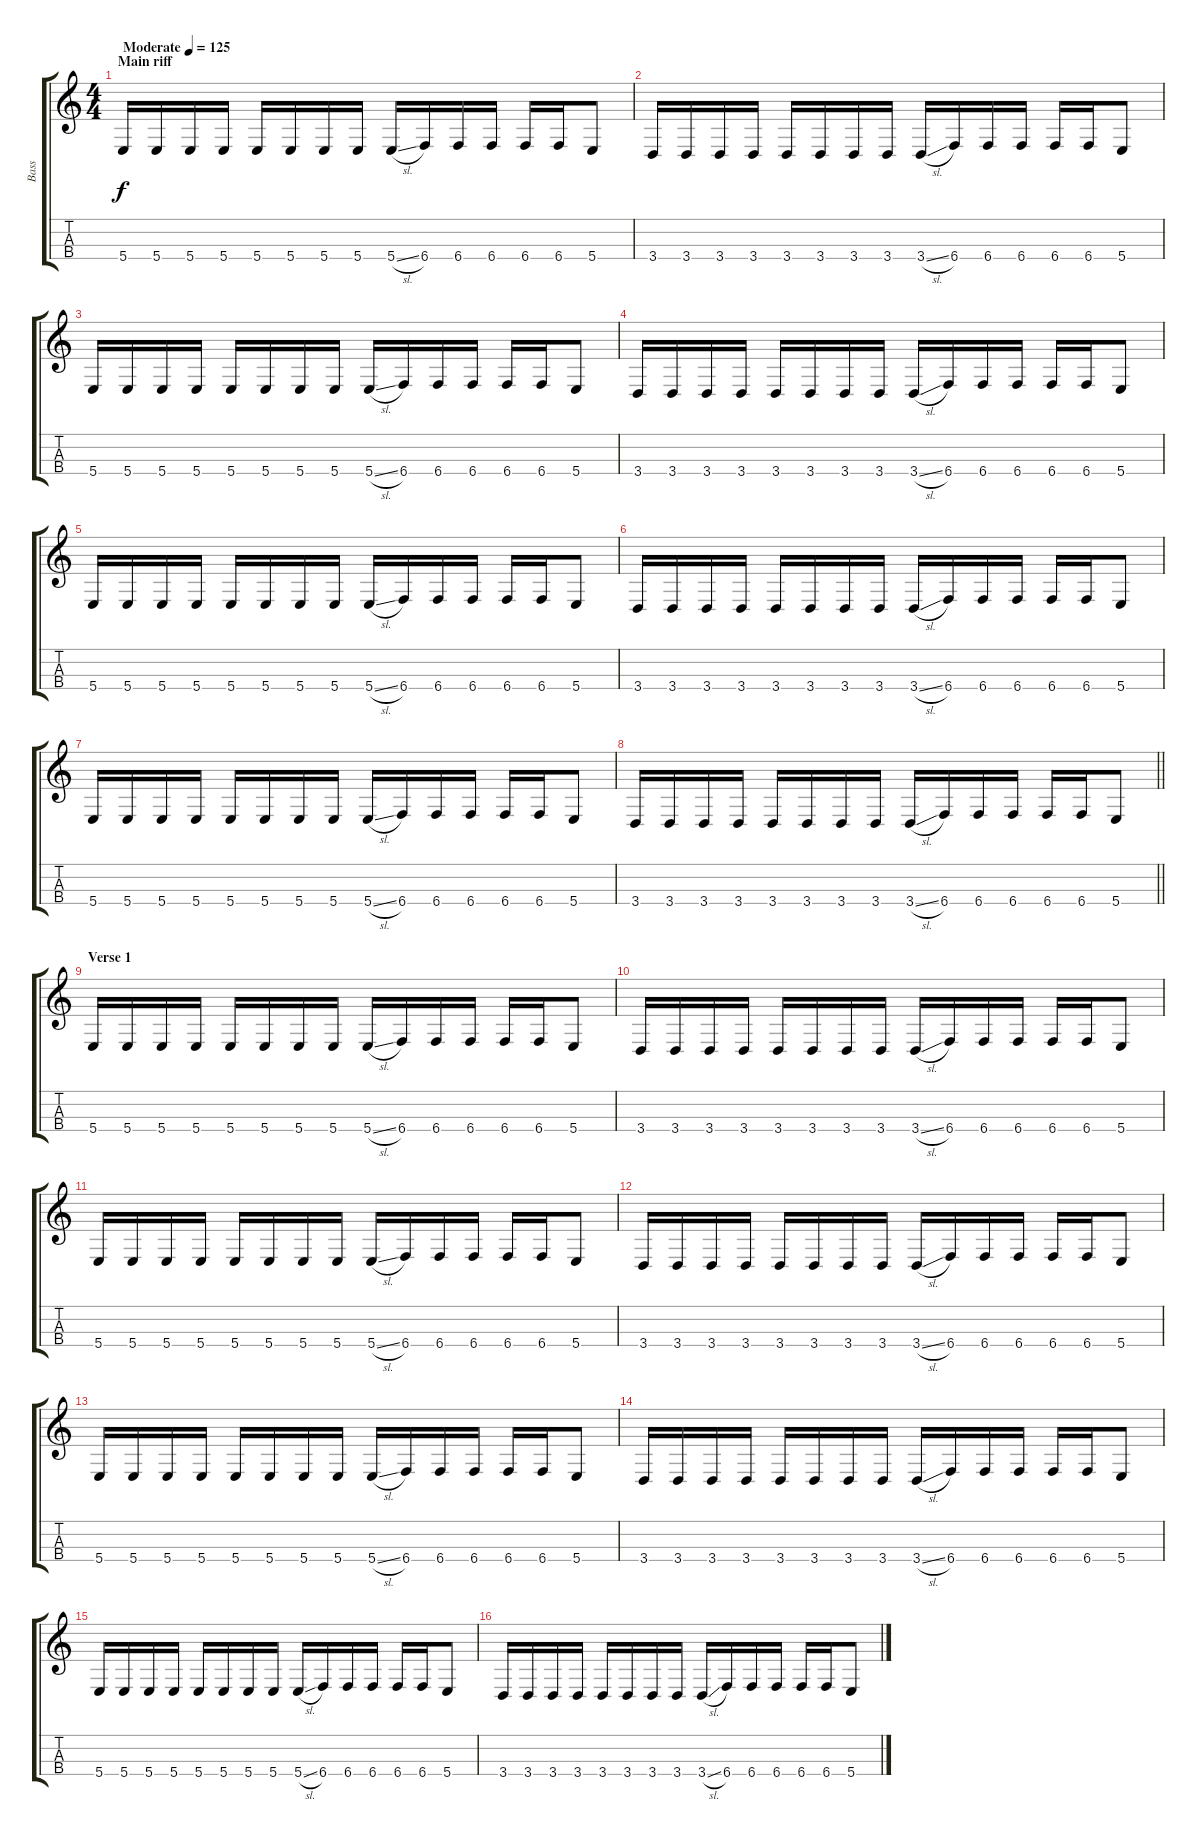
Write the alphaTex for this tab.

\track ("Bass" "Bass") {instrument electricbassfinger}
\staff {score tabs}
\tuning (D3 A2 E2 B1) {hide}
\ts (4 4)
\section ("" "Main riff")
\tempo (125 "Moderate")
\clef g2
\ks c
5.4.16{dy f instrument electricbassfinger} 5.4.16 5.4.16 5.4.16 5.4.16 5.4.16 5.4.16 5.4.16 5.4{sl}.16 6.4.16 6.4.16 6.4.16 6.4.16 6.4.16 5.4.8 |
3.4.16 3.4.16 3.4.16 3.4.16 3.4.16 3.4.16 3.4.16 3.4.16 3.4{sl}.16 6.4.16 6.4.16 6.4.16 6.4.16 6.4.16 5.4.8 |
5.4.16 5.4.16 5.4.16 5.4.16 5.4.16 5.4.16 5.4.16 5.4.16 5.4{sl}.16 6.4.16 6.4.16 6.4.16 6.4.16 6.4.16 5.4.8 |
3.4.16 3.4.16 3.4.16 3.4.16 3.4.16 3.4.16 3.4.16 3.4.16 3.4{sl}.16 6.4.16 6.4.16 6.4.16 6.4.16 6.4.16 5.4.8 |
5.4.16 5.4.16 5.4.16 5.4.16 5.4.16 5.4.16 5.4.16 5.4.16 5.4{sl}.16 6.4.16 6.4.16 6.4.16 6.4.16 6.4.16 5.4.8 |
3.4.16 3.4.16 3.4.16 3.4.16 3.4.16 3.4.16 3.4.16 3.4.16 3.4{sl}.16 6.4.16 6.4.16 6.4.16 6.4.16 6.4.16 5.4.8 |
5.4.16 5.4.16 5.4.16 5.4.16 5.4.16 5.4.16 5.4.16 5.4.16 5.4{sl}.16 6.4.16 6.4.16 6.4.16 6.4.16 6.4.16 5.4.8 |
\barLineRight lightlight
3.4.16 3.4.16 3.4.16 3.4.16 3.4.16 3.4.16 3.4.16 3.4.16 3.4{sl}.16 6.4.16 6.4.16 6.4.16 6.4.16 6.4.16 5.4.8 |
\section ("" "Verse 1")
5.4.16 5.4.16 5.4.16 5.4.16 5.4.16 5.4.16 5.4.16 5.4.16 5.4{sl}.16 6.4.16 6.4.16 6.4.16 6.4.16 6.4.16 5.4.8 |
3.4.16 3.4.16 3.4.16 3.4.16 3.4.16 3.4.16 3.4.16 3.4.16 3.4{sl}.16 6.4.16 6.4.16 6.4.16 6.4.16 6.4.16 5.4.8 |
5.4.16 5.4.16 5.4.16 5.4.16 5.4.16 5.4.16 5.4.16 5.4.16 5.4{sl}.16 6.4.16 6.4.16 6.4.16 6.4.16 6.4.16 5.4.8 |
3.4.16 3.4.16 3.4.16 3.4.16 3.4.16 3.4.16 3.4.16 3.4.16 3.4{sl}.16 6.4.16 6.4.16 6.4.16 6.4.16 6.4.16 5.4.8 |
5.4.16 5.4.16 5.4.16 5.4.16 5.4.16 5.4.16 5.4.16 5.4.16 5.4{sl}.16 6.4.16 6.4.16 6.4.16 6.4.16 6.4.16 5.4.8 |
3.4.16 3.4.16 3.4.16 3.4.16 3.4.16 3.4.16 3.4.16 3.4.16 3.4{sl}.16 6.4.16 6.4.16 6.4.16 6.4.16 6.4.16 5.4.8 |
5.4.16 5.4.16 5.4.16 5.4.16 5.4.16 5.4.16 5.4.16 5.4.16 5.4{sl}.16 6.4.16 6.4.16 6.4.16 6.4.16 6.4.16 5.4.8 |
3.4.16 3.4.16 3.4.16 3.4.16 3.4.16 3.4.16 3.4.16 3.4.16 3.4{sl}.16 6.4.16 6.4.16 6.4.16 6.4.16 6.4.16 5.4.8
